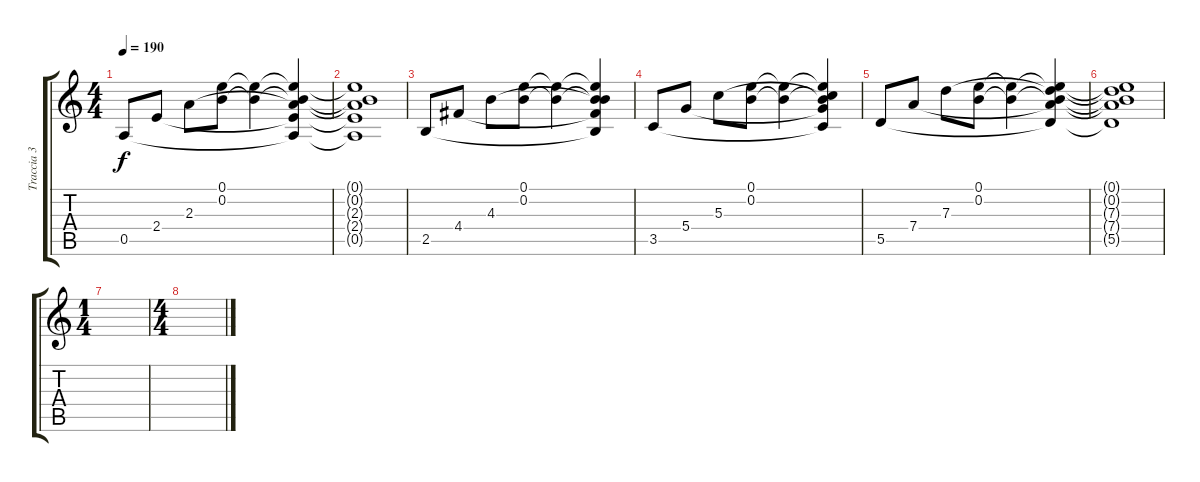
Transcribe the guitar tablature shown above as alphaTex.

\track ("Traccia 3" "Traccia 3") {instrument acousticguitarsteel}
\staff {score tabs}
\tuning (E4 B3 G3 D3 A2 E2) {hide}
\ts (4 4)
\tempo 190
\clef g2
\ks c
0.5.8{dy f} 2.4.8 2.3.8 (0.1 0.2).8 (0.1{t} 0.2{t}).4 (0.1{t} 0.2{t} 2.3{t} 2.4{t} 0.5{t}).4 |
(0.1{t} 0.2{t} 2.3{t} 2.4{t} 0.5{t}).1 |
2.5.8 4.4.8 4.3.8 (0.1 0.2).8 (0.1{t} 0.2{t}).4 (0.1{t} 0.2{t} 4.3{t} 4.4{t} 2.5{t}).4 |
3.5.8 5.4.8 5.3.8 (0.1 0.2).8 (0.1{t} 0.2{t}).4 (0.1{t} 0.2{t} 5.3{t} 5.4{t} 3.5{t}).4 |
5.5.8 7.4.8 7.3.8 (0.1 0.2).8 (0.1{t} 0.2{t}).4 (0.1{t} 0.2{t} 7.3{t} 7.4{t} 5.5{t}).4 |
(0.1{t} 0.2{t} 7.3{t} 7.4{t} 5.5{t}).1 |
\ts (1 4)
|
\ts (4 4)
